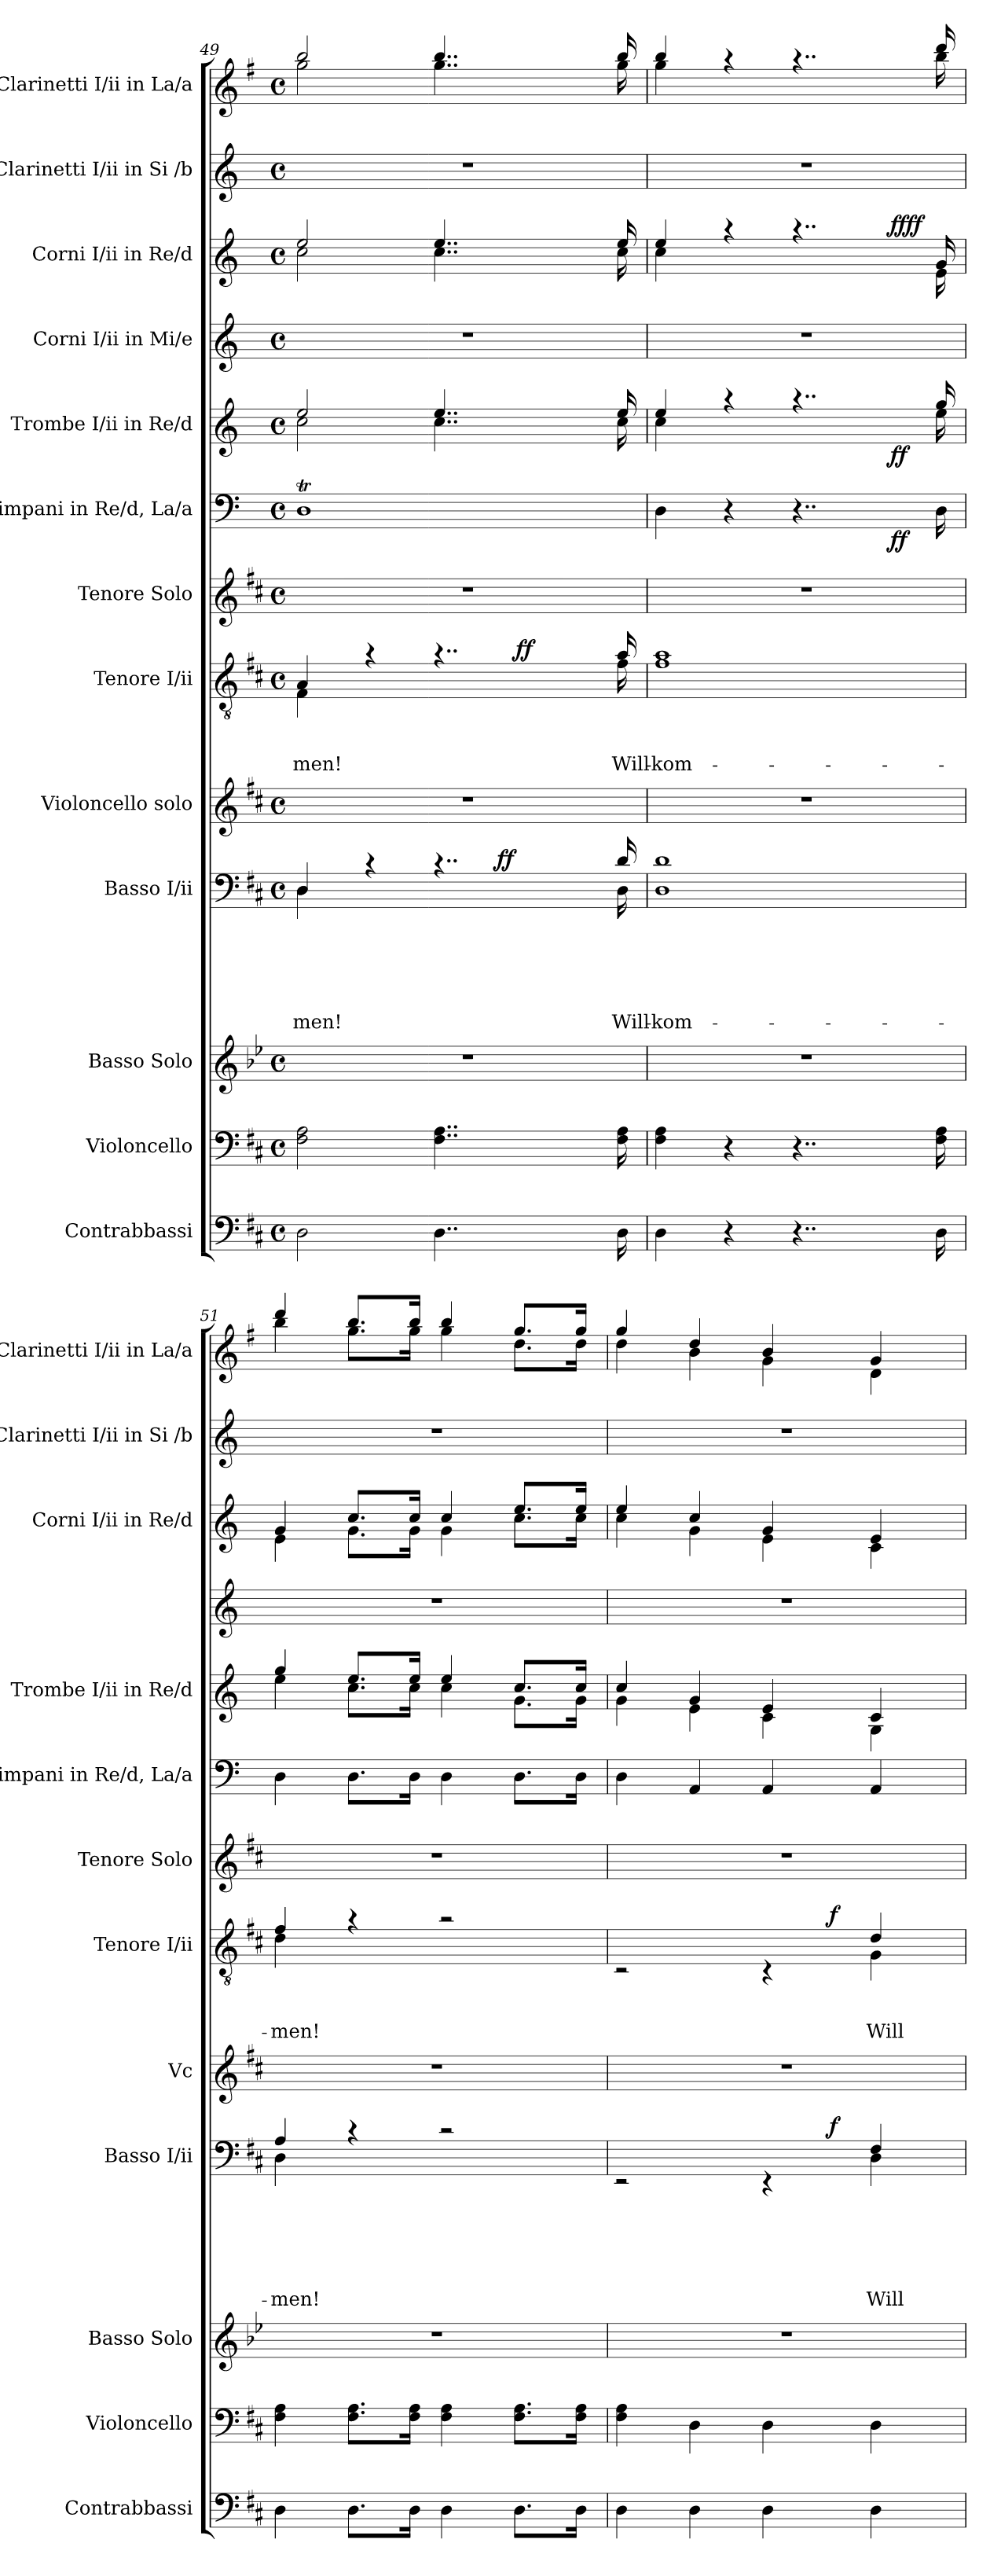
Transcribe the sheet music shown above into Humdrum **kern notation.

**kern	**kern	**kern	**kern	**text	**text	**text	**text	**text	**text	**dynam	**kern	**kern	**text	**text	**text	**dynam	**kern	**kern	**dynam	**kern	**dynam	**kern	**kern	**dynam	**kern	**kern
*part13	*part12	*part11	*part10	*part10	*part10	*part10	*part10	*part10	*part10	*part10	*part9	*part8	*part8	*part8	*part8	*part8	*part7	*part6	*part6	*part5	*part5	*part4	*part3	*part3	*part2	*part1
*staff13	*staff12	*staff11	*staff10	*staff10	*staff10	*staff10	*staff10	*staff10	*staff10	*staff10	*staff9	*staff8	*staff8	*staff8	*staff8	*staff8	*staff7	*staff6	*staff6	*staff5	*staff5	*staff4	*staff3	*staff3	*staff2	*staff1
*I"Contrabbassi	*I"Violoncello	*I"Basso Solo	*I"Basso I/ii	*	*	*	*	*	*	*	*I"Violoncello solo	*I"Tenore I/ii	*	*	*	*	*I"Tenore Solo	*I"Timpani in Re/d, La/a	*	*I"Trombe I/ii in Re/d	*	*I"Corni I/ii in Mi/e	*I"Corni I/ii in Re/d	*	*I"Clarinetti I/ii in Si /b	*I"Clarinetti I/ii in La/a
*I'Contrabbassi	*I'Violoncello	*I'Basso Solo	*I'Basso I/ii	*	*	*	*	*	*	*	*I'Vc	*I'Tenore I/ii	*	*	*	*	*I'Tenore Solo	*I'Timpani in Re/d, La/a	*	*I'Trombe I/ii in Re/d	*	*	*I'Corni I/ii in Re/d	*	*I'Clarinetti I/ii in Si /b	*I'Clarinetti I/ii in La/a
*clefF4	*clefF4	*clefG2	*clefF4	*	*	*	*	*	*	*	*clefG2	*clefGv2	*	*	*	*	*clefG2	*clefF4	*	*clefG2	*	*clefG2	*clefG2	*	*clefG2	*clefG2
*ITrd-2c-3	*ITrd-2c-3	*ITrd3c5	*ITrd-2c-3	*	*	*	*	*	*	*	*ITrd-2c-3	*ITrd-2c-3	*	*	*	*	*ITrd-2c-3	*ITrd-3c-5	*	*ITrd-3c-5	*	*ITrd4c7	*ITrd-3c-5	*	*ITrd-3c-5	*ITrd1c2
*k[b-]	*k[b-]	*k[b-]	*k[b-]	*	*	*	*	*	*	*	*k[b-]	*k[b-]	*	*	*	*	*k[b-]	*k[b-]	*	*k[b-]	*	*k[b-]	*k[b-]	*	*k[b-]	*k[b-]
*F:	*F:	*F:	*F:	*	*	*	*	*	*	*	*F:	*F:	*	*	*	*	*F:	*F:	*	*F:	*	*F:	*F:	*	*F:	*F:
*M4/4	*M4/4	*M4/4	*M4/4	*	*	*	*	*	*	*	*M4/4	*M4/4	*	*	*	*	*M4/4	*M4/4	*	*M4/4	*	*M4/4	*M4/4	*	*M4/4	*M4/4
*met(c)	*met(c)	*met(c)	*met(c)	*	*	*	*	*	*	*	*met(c)	*met(c)	*	*	*	*	*met(c)	*met(c)	*	*met(c)	*	*met(c)	*met(c)	*	*met(c)	*met(c)
=49	=49	=49	=49	=49	=49	=49	=49	=49	=49	=49	=49	=49	=49	=49	=49	=49	=49	=49	=49	=49	=49	=49	=49	=49	=49	=49
!	!	!	!	!	!	!	!	!	!LO:LY:b	!	!	!	!	!	!LO:LY:b	!	!	!	!	!	!	!	!	!	!	!
*	*	*	*^	*	*	*	*	*	*	*	*	*^	*	*	*	*	*	*	*	*^	*	*	*^	*	*	*^
*	*	*	*	*^	*	*	*	*	*	*	*	*	*	*^	*	*	*	*	*	*	*	*	*	*	*	*	*	*	*	*	*
2F\	2A\ 2c\	1r	4F/	4F\	2ryy	.	.	.	.	.	-men!	.	1r	4c/	4A\	2ryy	.	.	-men!	.	1r	1GT<	.	2aa/	2ff\	.	1r	2aa/	2ff\	.	1r	2aa/	2ff\
.	.	.	4rc	2ryy	.	.	.	.	.	.	.	.	.	4ra	2ryy	.	.	.	.	.	.	.	.	.	.	.	.	.	.	.	.	.	.
4..F\	4..A\ 4..c\	.	4..rc	.	8ryy	.	.	.	.	.	.	.	.	4..ra	.	8.ryy	.	.	.	.	.	.	.	4..aa/	4..ff\	.	.	4..aa/	4..ff\	.	.	4..aa/	4..ff\
.	.	.	.	.	32ryy	.	.	.	.	.	.	.	.	.	.	.	.	.	.	.	.	.	.	.	.	.	.	.	.	.	.	.	.
!	!	!	!	!	!	!	!	!	!	!	!	!LO:DY:a	!	!	!	!	!	!	!	!	!	!	!	!	!	!	!	!	!	!	!	!	!
.	.	.	.	.	4ryy	.	.	.	.	.	.	ff	.	.	.	.	.	.	.	.	.	.	.	.	.	.	.	.	.	.	.	.	.
!	!	!	!	!	!	!	!	!	!	!	!	!	!	!	!	!	!	!	!	!LO:DY:a	!	!	!	!	!	!	!	!	!	!	!	!	!
.	.	.	.	.	.	.	.	.	.	.	.	.	.	.	.	4ryy	.	.	.	ff	.	.	.	.	.	.	.	.	.	.	.	.	.
.	.	.	.	8.ryy	.	.	.	.	.	.	.	.	.	.	8.ryy	.	.	.	.	.	.	.	.	.	.	.	.	.	.	.	.	.	.
.	.	.	.	.	16.ryy	.	.	.	.	.	.	.	.	.	.	.	.	.	.	.	.	.	.	.	.	.	.	.	.	.	.	.	.
!	!	!	!	!	!	!	!	!	!	!	!LO:LY:b	!	!	!	!	!	!	!	!LO:LY:b	!	!	!	!	!	!	!	!	!	!	!	!	!	!
16F\	16A\ 16c\	.	16f/	16F\	.	.	.	.	.	.	Will-	.	.	16cc/	16a\	16ryy	.	.	Will-	.	.	.	.	16aa/	16ff\	.	.	16aa/	16ff\	.	.	16aa/	16ff\
=50	=50	=50	=50	=50	=50	=50	=50	=50	=50	=50	=50	=50	=50	=50	=50	=50	=50	=50	=50	=50	=50	=50	=50	=50	=50	=50	=50	=50	=50	=50	=50	=50	=50
!	!	!	!	!	!	!	!	!	!	!	!LO:LY:b	!	!	!	!	!	!	!	!LO:LY:b	!	!	!	!	!	!	!	!	!	!	!	!	!	!
*	*	*	*v	*v	*v	*	*	*	*	*	*	*	*	*v	*v	*v	*	*	*	*	*	*^	*	*	*^	*	*	*	*^	*	*	*	*
4F\	4A\ 4c\	1r	1F 1f	.	.	.	.	.	-kom-	.	1r	1a 1cc	.	.	-kom-	.	1r	4G\	2ryy	.	4aa/	4ff\	2ryy	.	1r	4aa/	4ff\	2ryy	.	1r	4aa/	4ff\
4r	4r	.	.	.	.	.	.	.	.	.	.	.	.	.	.	.	.	4r	.	.	4raa	2ryy	.	.	.	4raa	2ryy	.	.	.	4raa	2ryy
4..r	4..r	.	.	.	.	.	.	.	.	.	.	.	.	.	.	.	.	4..r	4ryy	.	4..raa	.	4ryy	.	.	4..raa	.	4ryy	.	.	4..raa	.
.	.	.	.	.	.	.	.	.	.	.	.	.	.	.	.	.	.	.	16ryy	.	.	8.ryy	16ryy	.	.	.	8.ryy	16ryy	.	.	.	8.ryy
!	!	!	!	!	!	!	!	!	!	!	!	!	!	!	!	!	!	!	!	!LO:DY:b	!	!	!	!LO:DY:b	!	!	!	!	!LO:DY:a	!	!	!
!	!	!	!	!	!	!	!	!	!	!	!	!	!	!	!	!	!	!	!	!	!	!	!	!	!	!	!	!	!LO:DY:n=1:b	!	!	!
.	.	.	.	.	.	.	.	.	.	.	.	.	.	.	.	.	.	.	8.ryy	ff	.	.	8.ryy	ff	.	.	.	8.ryy	ff ff	.	.	.
16F\	16A\ 16c\	.	.	.	.	.	.	.	.	.	.	.	.	.	.	.	.	16G\	.	.	16ccc/	16aa\	.	.	.	16cc/	16a\	.	.	.	16ccc/	16aa\
=51	=51	=51	=51	=51	=51	=51	=51	=51	=51	=51	=51	=51	=51	=51	=51	=51	=51	=51	=51	=51	=51	=51	=51	=51	=51	=51	=51	=51	=51	=51	=51	=51
!	!	!	!	!	!	!	!	!	!LO:LY:b	!	!	!	!	!	!LO:LY:b	!	!	!	!	!	!	!	!	!	!	!	!	!	!	!	!	!
*	*	*	*	*	*	*	*	*	*	*	*	*	*	*	*	*	*	*v	*v	*	*	*	*	*	*	*	*v	*v	*	*	*	*
*	*	*	*^	*	*	*	*	*	*	*	*	*^	*	*	*	*	*	*	*	*	*v	*v	*	*	*	*	*	*	*	*
4F\	4A\ 4c\	1r	4c/	4F\	.	.	.	.	.	-men!	.	1r	4a/	4f\	.	.	-men!	.	1r	4G\	.	4ccc/	4aa\	.	1r	4cc/	4a\	.	1r	4ccc/	4aa\
8.F\L	8.A\ 8.c\L	.	4rc	2.ryy	.	.	.	.	.	.	.	.	4ra	2.ryy	.	.	.	.	.	8.G\L	.	8.aa/L	8.ff\L	.	.	8.ff/L	8.cc\L	.	.	8.aa/L	8.ff\L
16F\Jk	16A\ 16c\Jk	.	.	.	.	.	.	.	.	.	.	.	.	.	.	.	.	.	.	16G\Jk	.	16aa/Jk	16ff\Jk	.	.	16ff/Jk	16cc\Jk	.	.	16aa/Jk	16ff\Jk
4F\	4A\ 4c\	.	2rc	.	.	.	.	.	.	.	.	.	2ra	.	.	.	.	.	.	4G\	.	4aa/	4ff\	.	.	4ff/	4cc\	.	.	4aa/	4ff\
8.F\L	8.A\ 8.c\L	.	.	.	.	.	.	.	.	.	.	.	.	.	.	.	.	.	.	8.G\L	.	8.ff/L	8.cc\L	.	.	8.aa/L	8.ff\L	.	.	8.ff/L	8.cc\L
16F\Jk	16A\ 16c\Jk	.	.	.	.	.	.	.	.	.	.	.	.	.	.	.	.	.	.	16G\Jk	.	16ff/Jk	16cc\Jk	.	.	16aa/Jk	16ff\Jk	.	.	16ff/Jk	16cc\Jk
=52	=52	=52	=52	=52	=52	=52	=52	=52	=52	=52	=52	=52	=52	=52	=52	=52	=52	=52	=52	=52	=52	=52	=52	=52	=52	=52	=52	=52	=52	=52	=52
*	*	*	*	*^	*	*	*	*	*	*	*	*	*	*^	*	*	*	*	*	*	*	*	*	*	*	*	*	*	*	*	*
4F\	4A\ 4c\	1r	2.ryy	2rEE	2ryy	.	.	.	.	.	.	.	1r	2.ryy	2rC	2ryy	.	.	.	.	1r	4G\	.	4ff/	4cc\	.	1r	4aa/	4ff\	.	1r	4ff/	4cc\
4F\	4F\	.	.	.	.	.	.	.	.	.	.	.	.	.	.	.	.	.	.	.	.	4D/	.	4cc/	4a\	.	.	4ff/	4cc\	.	.	4cc/	4a\
4F\	4F\	.	.	4rEE	8ryy	.	.	.	.	.	.	.	.	.	4rC	8ryy	.	.	.	.	.	4D/	.	4a/	4f\	.	.	4cc/	4a\	.	.	4a/	4f\
.	.	.	.	.	32ryy	.	.	.	.	.	.	.	.	.	.	32ryy	.	.	.	.	.	.	.	.	.	.	.	.	.	.	.	.	.
!	!	!	!	!	!	!	!	!	!	!	!	!LO:DY:a	!	!	!	!	!	!	!	!LO:DY:a	!	!	!	!	!	!	!	!	!	!	!	!	!
.	.	.	.	.	4ryy	.	.	.	.	.	.	f	.	.	.	4ryy	.	.	.	f	.	.	.	.	.	.	.	.	.	.	.	.	.
!	!	!	!	!	!	!	!	!	!	!	!LO:LY:b	!	!	!	!	!	!	!	!LO:LY:b	!	!	!	!	!	!	!	!	!	!	!	!	!	!
4F\	4F\	.	4A/	4F\	.	.	.	.	.	.	Will-	.	.	4f/	4B-\	.	.	.	Will-	.	.	4D/	.	4f/	4c\	.	.	4a/	4f\	.	.	4f/	4c\
.	.	.	.	.	16.ryy	.	.	.	.	.	.	.	.	.	.	16.ryy	.	.	.	.	.	.	.	.	.	.	.	.	.	.	.	.	.
*	*	*	*v	*v	*v	*	*	*	*	*	*	*	*	*v	*v	*v	*	*	*	*	*	*	*	*v	*v	*	*	*v	*v	*	*	*v	*v
=	=	=	=	=	=	=	=	=	=	=	=	=	=	=	=	=	=	=	=	=	=	=	=	=	=	=
*-	*-	*-	*-	*-	*-	*-	*-	*-	*-	*-	*-	*-	*-	*-	*-	*-	*-	*-	*-	*-	*-	*-	*-	*-	*-	*-
